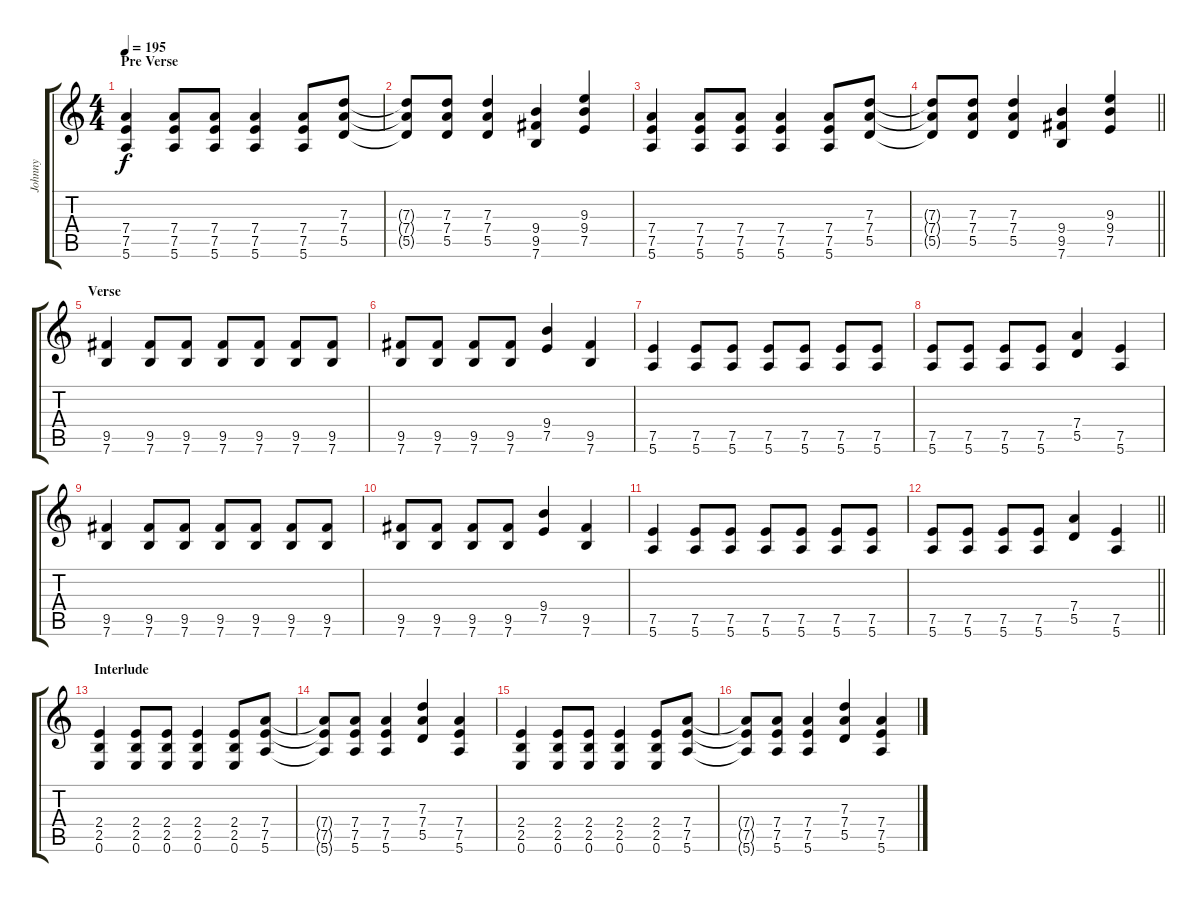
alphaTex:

\track ("Johnny" "Johnny") {instrument overdrivenguitar}
\staff {score tabs}
\tuning (E4 B3 G3 D3 A2 E2) {hide}
\ts (4 4)
\section ("" "Pre Verse")
\tempo 195
\clef g2
\ks c
(7.4 7.5 5.6).4{dy f} (7.4 7.5 5.6).8 (7.4 7.5 5.6).8 (7.4 7.5 5.6).4 (7.4 7.5 5.6).8 (7.3 7.4 5.5).8 |
(7.3{t} 7.4{t} 5.5{t}).8 (7.3 7.4 5.5).8 (7.3 7.4 5.5).4 (9.4 9.5 7.6).4 (9.3 9.4 7.5).4 |
(7.4 7.5 5.6).4 (7.4 7.5 5.6).8 (7.4 7.5 5.6).8 (7.4 7.5 5.6).4 (7.4 7.5 5.6).8 (7.3 7.4 5.5).8 |
\barLineRight lightlight
(7.3{t} 7.4{t} 5.5{t}).8 (7.3 7.4 5.5).8 (7.3 7.4 5.5).4 (9.4 9.5 7.6).4 (9.3 9.4 7.5).4 |
\section ("" "Verse")
(9.5 7.6).4 (9.5 7.6).8 (9.5 7.6).8 (9.5 7.6).8 (9.5 7.6).8 (9.5 7.6).8 (9.5 7.6).8 |
(9.5 7.6).8 (9.5 7.6).8 (9.5 7.6).8 (9.5 7.6).8 (9.4 7.5).4 (9.5 7.6).4 |
(7.5 5.6).4 (7.5 5.6).8 (7.5 5.6).8 (7.5 5.6).8 (7.5 5.6).8 (7.5 5.6).8 (7.5 5.6).8 |
(7.5 5.6).8 (7.5 5.6).8 (7.5 5.6).8 (7.5 5.6).8 (7.4 5.5).4 (7.5 5.6).4 |
(9.5 7.6).4 (9.5 7.6).8 (9.5 7.6).8 (9.5 7.6).8 (9.5 7.6).8 (9.5 7.6).8 (9.5 7.6).8 |
(9.5 7.6).8 (9.5 7.6).8 (9.5 7.6).8 (9.5 7.6).8 (9.4 7.5).4 (9.5 7.6).4 |
(7.5 5.6).4 (7.5 5.6).8 (7.5 5.6).8 (7.5 5.6).8 (7.5 5.6).8 (7.5 5.6).8 (7.5 5.6).8 |
\barLineRight lightlight
(7.5 5.6).8 (7.5 5.6).8 (7.5 5.6).8 (7.5 5.6).8 (7.4 5.5).4 (7.5 5.6).4 |
\section ("" "Interlude")
(2.4 2.5 0.6).4 (2.4 2.5 0.6).8 (2.4 2.5 0.6).8 (2.4 2.5 0.6).4 (2.4 2.5 0.6).8 (7.4 7.5 5.6).8 |
(7.4{t} 7.5{t} 5.6{t}).8 (7.4 7.5 5.6).8 (7.4 7.5 5.6).4 (7.3 7.4 5.5).4 (7.4 7.5 5.6).4 |
(2.4 2.5 0.6).4 (2.4 2.5 0.6).8 (2.4 2.5 0.6).8 (2.4 2.5 0.6).4 (2.4 2.5 0.6).8 (7.4 7.5 5.6).8 |
(7.4{t} 7.5{t} 5.6{t}).8 (7.4 7.5 5.6).8 (7.4 7.5 5.6).4 (7.3 7.4 5.5).4 (7.4 7.5 5.6).4
